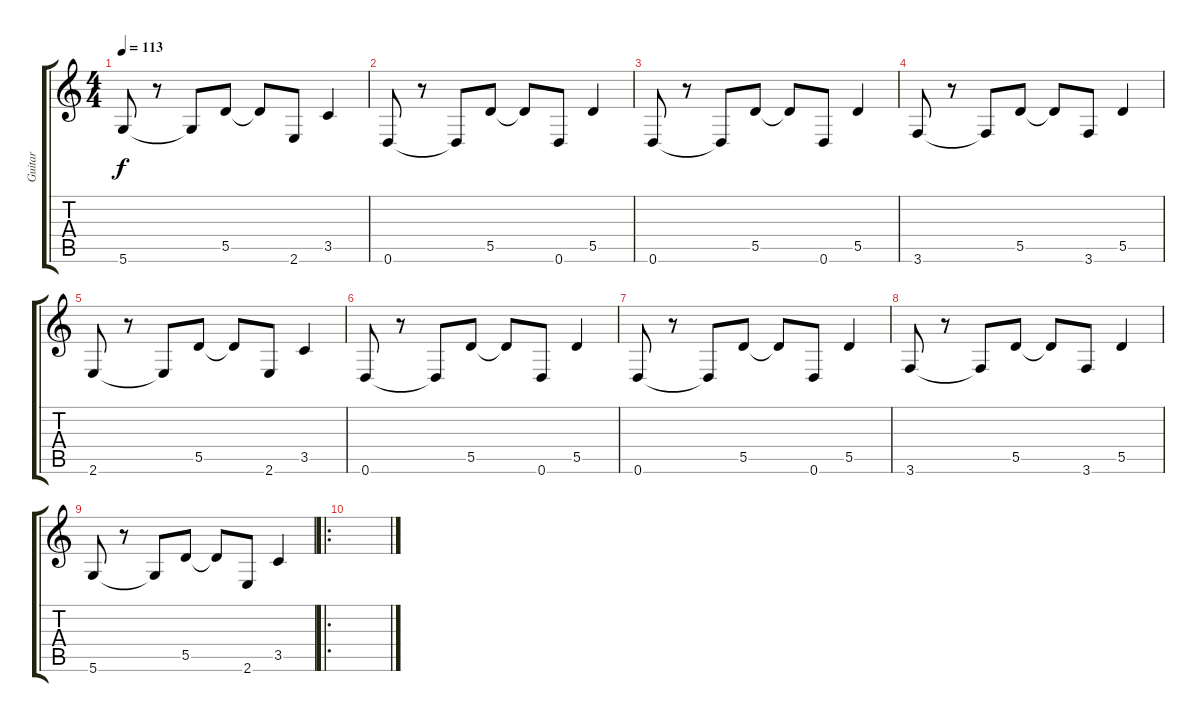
\track ("Guitar" "Guitar") {instrument acousticguitarsteel}
\staff {score tabs}
\tuning (E4 B3 G3 D3 A2 D2) {hide}
\ts (4 4)
\tempo 113
\clef g2
\ks c
5.6.8{dy f} r.8 5.6{t}.8 5.5.8 5.5{t}.8 2.6.8 3.5.4 |
0.6.8 r.8 0.6{t}.8 5.5.8 5.5{t}.8 0.6.8 5.5.4 |
0.6.8 r.8 0.6{t}.8 5.5.8 5.5{t}.8 0.6.8 5.5.4 |
3.6.8 r.8 3.6{t}.8 5.5.8 5.5{t}.8 3.6.8 5.5.4 |
2.6.8 r.8 2.6{t}.8 5.5.8 5.5{t}.8 2.6.8 3.5.4 |
0.6.8 r.8 0.6{t}.8 5.5.8 5.5{t}.8 0.6.8 5.5.4 |
0.6.8 r.8 0.6{t}.8 5.5.8 5.5{t}.8 0.6.8 5.5.4 |
3.6.8 r.8 3.6{t}.8 5.5.8 5.5{t}.8 3.6.8 5.5.4 |
5.6.8 r.8 5.6{t}.8 5.5.8 5.5{t}.8 2.6.8 3.5.4 |
\ro
